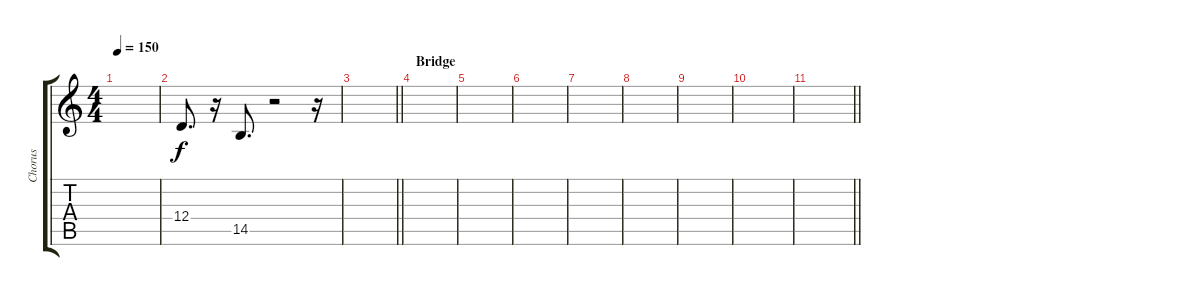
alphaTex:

\track ("Chorus" "Chorus") {instrument baritonesax}
\staff {score tabs}
\tuning (E4 B3 G3 D3 A2 E2) {hide}
\ts (4 4)
\tempo 150
\clef g2
\ks c
|
12.4.8{d} r.16 14.5.8{d} r.2 r.16 |
\barLineRight lightlight
|
\section ("" "Bridge")
|
|
|
|
|
|
|
\barLineRight lightlight
